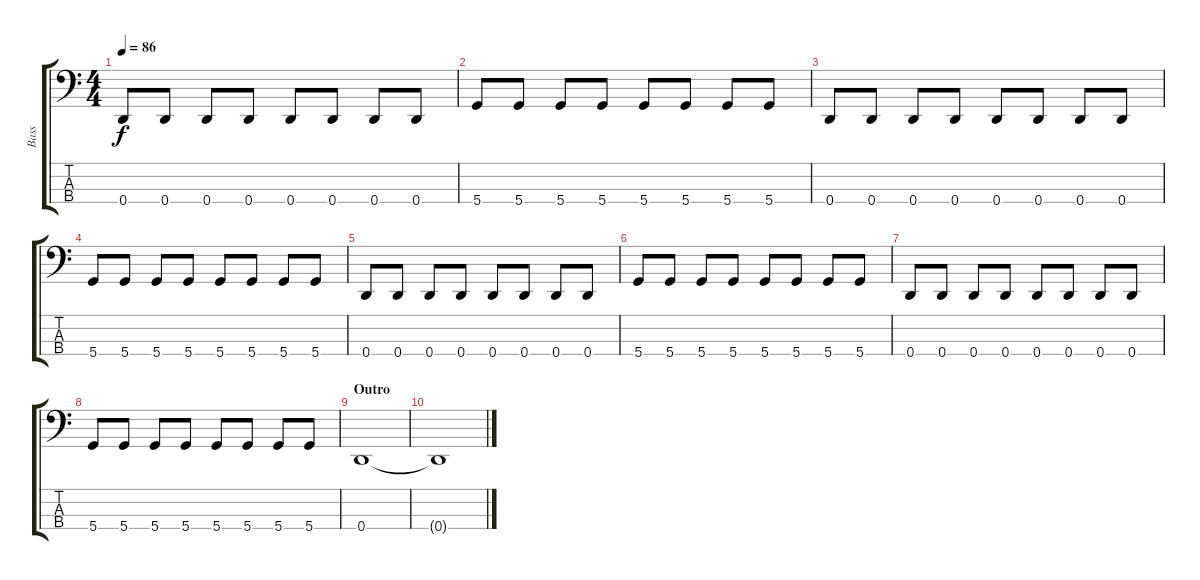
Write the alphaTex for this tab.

\track ("Bass" "Bass") {instrument electricbassfinger}
\staff {score tabs}
\tuning (G2 D2 A1 D1) {hide}
\ts (4 4)
\tempo 86
\clef f4
\ks c
0.4.8{dy f} 0.4.8 0.4.8 0.4.8 0.4.8 0.4.8 0.4.8 0.4.8 |
5.4.8 5.4.8 5.4.8 5.4.8 5.4.8 5.4.8 5.4.8 5.4.8 |
0.4.8 0.4.8 0.4.8 0.4.8 0.4.8 0.4.8 0.4.8 0.4.8 |
5.4.8 5.4.8 5.4.8 5.4.8 5.4.8 5.4.8 5.4.8 5.4.8 |
0.4.8 0.4.8 0.4.8 0.4.8 0.4.8 0.4.8 0.4.8 0.4.8 |
5.4.8 5.4.8 5.4.8 5.4.8 5.4.8 5.4.8 5.4.8 5.4.8 |
0.4.8 0.4.8 0.4.8 0.4.8 0.4.8 0.4.8 0.4.8 0.4.8 |
5.4.8 5.4.8 5.4.8 5.4.8 5.4.8 5.4.8 5.4.8 5.4.8 |
\section ("" "Outro")
0.4.1 |
0.4{t}.1
